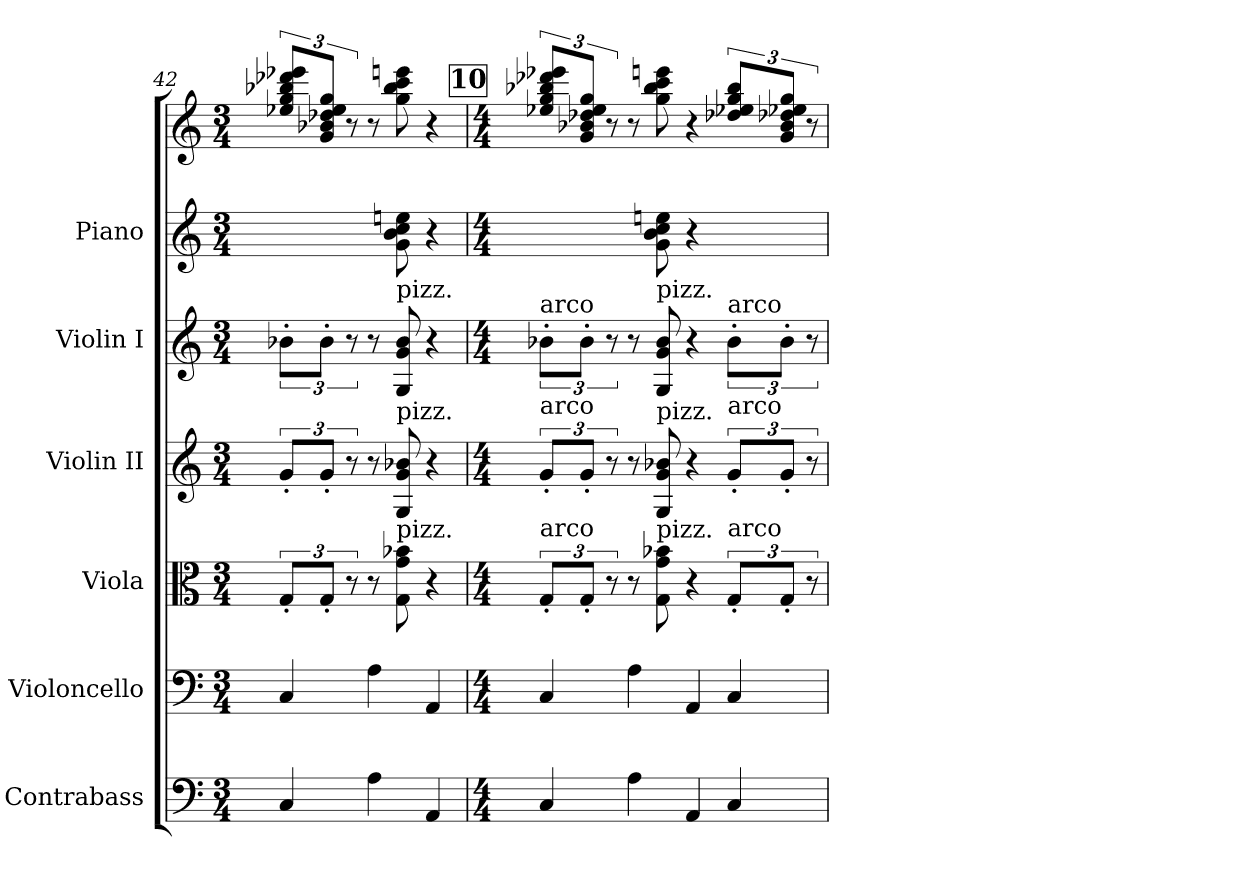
**kern	**kern	**kern	**kern	**kern	**kern	**kern
*part6	*part5	*part4	*part3	*part2	*part1	*part1
*staff7	*staff6	*staff5	*staff4	*staff3	*staff2	*staff1
*I"Contrabass	*I"Violoncello	*I"Viola	*I"Violin II	*I"Violin I	*I"Piano	*
*I'cb	*I'vc	*I'vla	*I'vn	*I'vn	*	*
*clefF4	*clefF4	*clefC3	*clefG2	*clefG2	*clefG2	*clefG2
*ITrd7c12	*	*	*	*	*	*
*k[]	*k[]	*k[]	*k[]	*k[]	*k[]	*k[]
*C:	*C:	*C:	*C:	*C:	*C:	*C:
*M3/4	*M3/4	*M3/4	*M3/4	*M3/4	*M3/4	*M3/4
=42	=42	=42	=42	=42	=42	=42
4CC	4C	12G'L	12g'L	12b-X'L	4.ryy	12ee-X\ 12gg\ 12bb-X\ 12ddd-X\ 12eee-X\L
.	.	12G'J	12g'J	12b-'J	.	12g/ 12b-X/ 12dd-X/ 12ee-/ 12gg/J
.	.	12r	12r	12r	.	12r
4AA	4A	8r	8r	8r	.	8r
!	!	!	!	!LO:TX:a:t=pizz.	!	!
!	!	!	!LO:TX:a:t=pizz.	!	!	!
!	!	!LO:TX:a:t=pizz.	!	!	!	!
.	.	8G 8g 8b-X	8G 8g 8b-X	8G 8g 8b-	8g 8b 8cc 8een	8gg 8bb- 8ccc 8eeen
4AAA	4AA	4r	4r	4r	4r	4r
!!LO:REH:place=s1:t=10
=43	=43	=43	=43	=43	=43	=43
*M4/4	*M4/4	*M4/4	*M4/4	*M4/4	*M4/4	*M4/4
!	!	!	!	!LO:TX:a:t=arco	!	!
!	!	!	!LO:TX:a:t=arco	!	!	!
!	!	!LO:TX:a:t=arco	!	!	!	!
4CC	4C	12G'L	12g'L	12b-X'L	4.ryy	12ee-X\ 12gg\ 12bb-X\ 12ddd-X\ 12eee-X\L
.	.	12G'J	12g'J	12b-'J	.	12g/ 12b-X/ 12dd-X/ 12ee-/ 12gg/J
.	.	12r	12r	12r	.	12r
4AA	4A	8r	8r	8r	.	8r
!	!	!	!	!LO:TX:a:t=pizz.	!	!
!	!	!	!LO:TX:a:t=pizz.	!	!	!
!	!	!LO:TX:a:t=pizz.	!	!	!	!
.	.	8G 8g 8b-X	8G 8g 8b-X	8G 8g 8b-	8g 8b 8cc 8een	8gg 8bb- 8ccc 8eeen
4AAA	4AA	4r	4r	4r	4r	4r
!	!	!	!	!LO:TX:a:t=arco	!	!
!	!	!	!LO:TX:a:t=arco	!	!	!
!	!	!LO:TX:a:t=arco	!	!	!	!
4CC	4C	12G'L	12g'L	12b-'L	4ryy	12dd-X\ 12ee-X\ 12gg\ 12bb-\L
.	.	12G'J	12g'J	12b-'J	.	12g/ 12b-/ 12dd-X/ 12ee-X/ 12gg/J
.	.	12r	12r	12r	.	12r
=	=	=	=	=	=	=
*-	*-	*-	*-	*-	*-	*-
